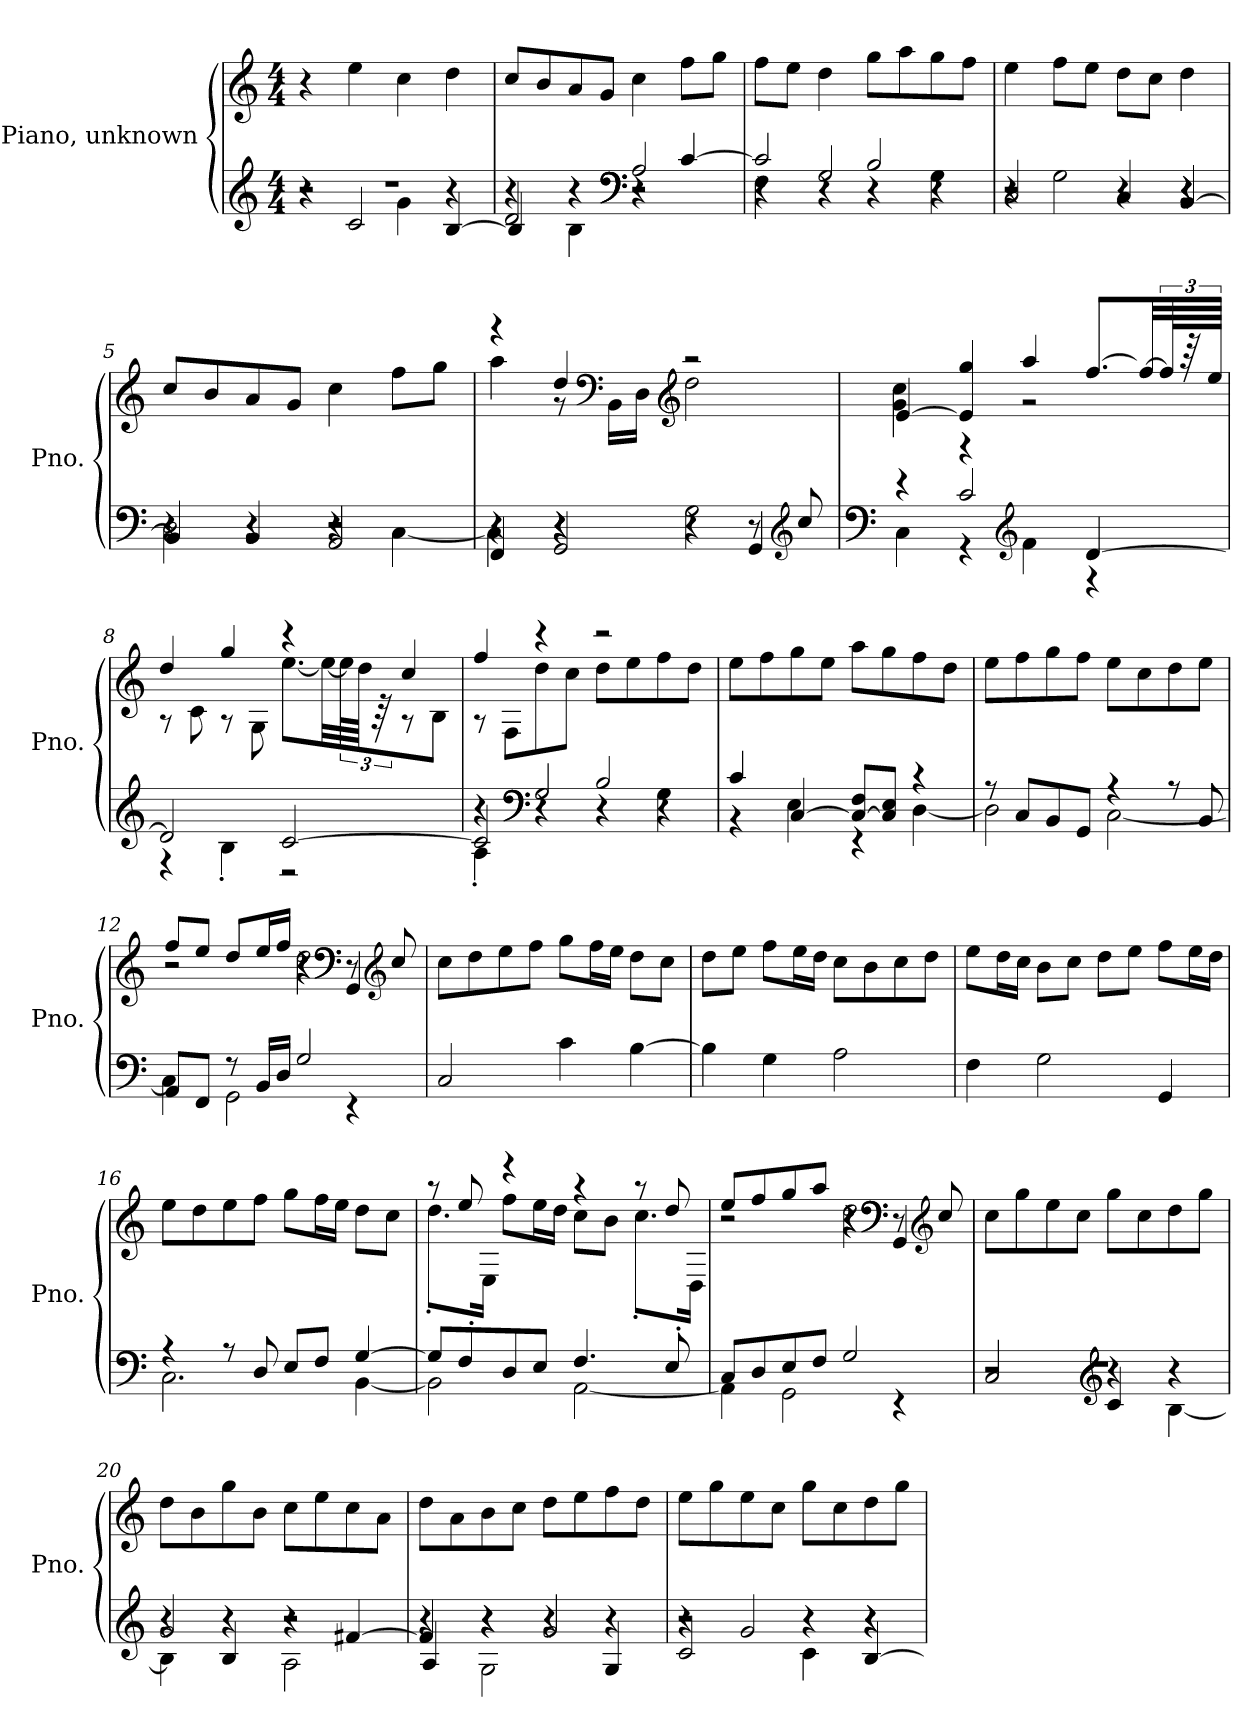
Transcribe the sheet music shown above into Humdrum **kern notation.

**kern	**kern
*part1	*part1
*staff2	*staff1
*I"Piano, unknown	*
*I'Pno.	*
*clefG2	*clefG2
*k[]	*k[]
*M4/4	*M4/4
*MM120	*MM120
=1	=1
*^	*
*	*^	*
1r	2r	4r	4r
.	.	2c/	4ee\
.	4g\	.	4cc\
.	4r	[4B/	4dd\
=2	=2	=2	=2
2d/	4r	4B/]	8cc/L
.	.	.	8b/
.	4B\	4r	8a/
.	.	.	8g/J
*clefF4	*	*	*
4r	2r	2A/	4cc\
[4c/	.	.	8ff\L
.	.	.	8gg\J
=3	=3	=3	=3
2c/]	4F\	4r	8ff\L
.	.	.	8ee\J
.	4r	2G/	4dd\
2B/	4r	.	8gg\L
.	.	.	8aa\
.	4G\	4r	8gg\
.	.	.	8ff\J
=4	=4	=4	=4
2r	4r	2C/	4ee\
.	2G\	.	8ff\L
.	.	.	8ee\J
4C/	.	4r	8dd\L
.	.	.	8cc\J
4r	4r	[4BB/	4dd\
=5	=5	=5	=5
4r	2D\	4BB/]	8cc/L
.	.	.	8b/
4BB/	.	4r	8a/
.	.	.	8g/J
2r	4r	2AA/	4cc\
.	[4C\	.	8ff\L
.	.	.	8gg\J
!!LO:LB:g=z
=6	=6	=6	=6
*	*	*	*^
4FF/	4C\]	4r	4r	4aa\
4r	4r	2GG/	4dd/	8r
*	*	*	*clefF4	*
.	.	.	.	16BB\LL
.	.	.	.	16D\JJ
*	*	*	*clefG2	*
4r	2G\	.	2r	2dd\
8r	.	4GG/	.	.
*clefG2	*	*	*	*
8cc/	.	.	.	.
*v	*v	*v	*	*
=7	=7	=7
*clefF4	*	*
*^	*	*
4r	4C\	[4e/	4g\ 4cc\
2c/	4r	4e/] 4gg/	4r
*clefG2	*	*	*
.	4f\	4aa/	2r
[4d/	4r	[8.ff/L	.
.	.	32ff/LL_	.
.	.	96ff/JJJk]	.
.	.	96r	.
.	.	96ee/	.
=8	=8	=8	=8
2d/]	4r	4dd/	8r
.	.	.	8c\
.	4B'\	4gg/	8r
.	.	.	8G\
[2c/	2r	4r	[8.ee\L
.	.	.	32ee\LL_
.	.	.	96ee\L]
.	.	.	96dd\JJJJ
.	.	.	96r
.	.	4cc/	8r
.	.	.	8B\
!!LO:LB:g=z	!!
=9	=9	=9	=9
*	*^	*	*
2c/]	4A'\	4r	4ff/	8r
.	.	.	.	8F\L
*clefF4	*	*	*	*
.	4r	2G/	4r	8dd\
.	.	.	.	8cc\J
2B/	4r	.	2r	8dd\L
.	.	.	.	8ee\
.	4G\	4r	.	8ff\
.	.	.	.	8dd\J
*	*v	*v	*	*
*	*	*v	*v
=10	=10	=10
4c/	4r	8ee\L
.	.	8ff\
[4C/	4E\	8gg\
.	.	8ee\J
8C/_ 8F/L	4r	8aa\L
8C/] 8E/J	.	8gg\
4r	[4D\	8ff\
.	.	8dd\J
=11	=11	=11
8r	2D\]	8ee\L
8C/L	.	8ff\
8BB/	.	8gg\
8GG/J	.	8ff\J
4r	[2C\	8ee\L
.	.	8cc\
8r	.	8dd\
8BB/	.	8ee\J
=12	=12	=12
*	*	*^
*	*	*	*^
8AA/L	4C\]	8ff/L	2r	2r
8FF/J	.	8ee/J	.	.
8r	2GG\	8dd/L	.	.
16BB/LL	.	16ee/L	.	.
16D/JJ	.	16ff/JJ	.	.
2G/	.	4r	2dd\	4r
*	*	*clefF4	*	*
.	4r	8r	.	4GG/
*	*	*clefG2	*	*
.	.	8cc/	.	.
*v	*v	*	*	*
*	*v	*v	*v
!!LO:LB:g=z
=13	=13
2C/	8cc\L
.	8dd\
.	8ee\
.	8ff\J
4c\	8gg\L
.	16ff\L
.	16ee\JJ
[4B\	8dd\L
.	8cc\J
=14	=14
4B\]	8dd\L
.	8ee\J
4G\	8ff\L
.	16ee\L
.	16dd\JJ
2A\	8cc\L
.	8b\
.	8cc\
.	8dd\J
=15	=15
4F\	8ee\L
.	16dd\L
.	16cc\JJ
2G\	8b\L
.	8cc\J
.	8dd\L
.	8ee\J
4GG/	8ff\L
.	16ee\L
.	16dd\JJ
=16	=16
*^	*
4r	2.C\	8ee\L
.	.	8dd\
8r	.	8ee\
8D/	.	8ff\J
8E/L	.	8gg\L
8F/J	.	16ff\L
.	.	16ee\JJ
[4G/	[4BB\	8dd\L
.	.	8cc\J
!!LO:LB:g=z
=17	=17	=17
*	*	*^
8G/L]	2BB\]	8r	8.dd'\L
8F'/	.	8ee/	.
.	.	.	16E\Jk
8D/	.	4r	8ff\L
8E/J	.	.	16ee\L
.	.	.	16dd\JJ
4.F/	[2AA\	4r	8cc\L
.	.	.	8b\J
.	.	8r	8.cc'\L
8E'/	.	8dd/	.
.	.	.	16D\Jk
=18	=18	=18	=18
*	*	*	*^
8C/L	4AA\]	8ee/L	2r	2r
8D/	.	8ff/	.	.
8E/	2GG\	8gg/	.	.
8F/J	.	8aa/J	.	.
2G/	.	4r	2dd\	4r
*	*	*clefF4	*	*
.	4r	8r	.	4GG/
*	*	*clefG2	*	*
.	.	8cc/	.	.
*	*	*v	*v	*v
=19	=19	=19
*	*^	*
1r	2r	2C/	8cc\L
.	.	.	8gg\
.	.	.	8ee\
.	.	.	8cc\J
*clefG2	*	*	*
.	4r	4c/	8gg\L
.	.	.	8cc\
.	[4B\	4r	8dd\
.	.	.	8gg\J
=20	=20	=20	=20
2g/	4B\]	4r	8dd\L
.	.	.	8b\
.	4r	4B/	8gg\
.	.	.	8b\J
4r	2A\	2r	8cc\L
.	.	.	8ee\
[4f#X/	.	.	8cc\
.	.	.	8a\J
!!LO:LB:g=z
=21	=21	=21	=21
4f#/]	4r	4A/	8dd\L
.	.	.	8a\
4r	2G\	4r	8b\
.	.	.	8cc\J
2g/	.	4r	8dd\L
.	.	.	8ee\
.	4r	4G/	8ff\
.	.	.	8dd\J
=22	=22	=22	=22
4r	2r	2c/	8ee\L
.	.	.	8gg\
2g/	.	.	8ee\
.	.	.	8cc\J
.	4c\	4r	8gg\L
.	.	.	8cc\
4r	4r	[4B/	8dd\
.	.	.	8gg\J
*v	*v	*v	*
=	=
*-	*-
